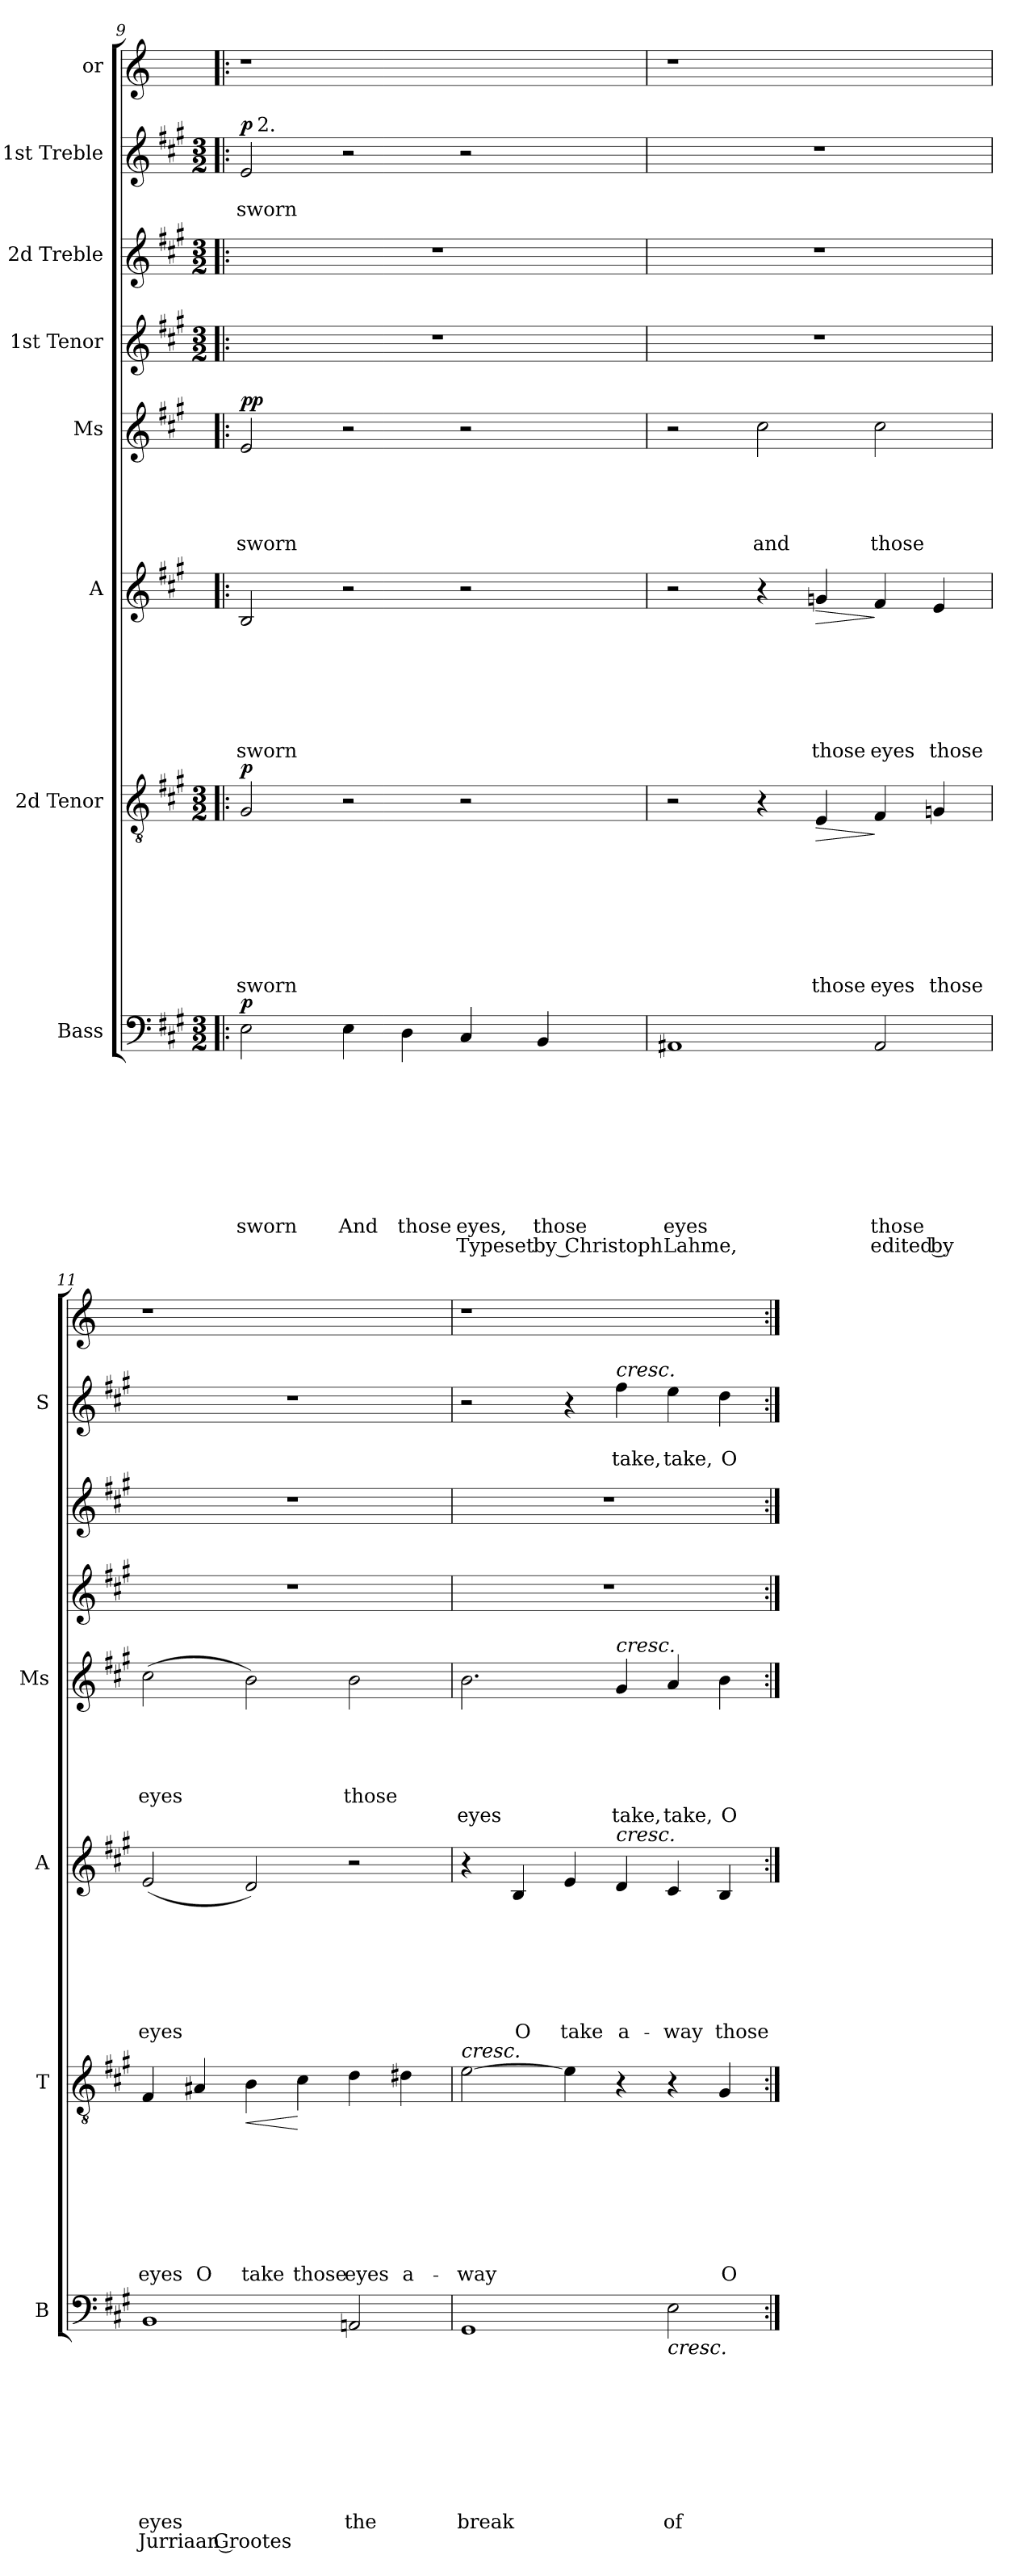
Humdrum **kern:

**kern	**text	**text	**text	**text	**text	**text	**text	**text	**text	**text	**dynam	**kern	**text	**text	**text	**text	**text	**text	**text	**text	**dynam	**kern	**text	**text	**text	**text	**text	**text	**text	**dynam	**kern	**text	**text	**text	**text	**text	**text	**dynam	**kern	**kern	**kern	**text	**text	**dynam	**kern
*part8	*part8	*part8	*part8	*part8	*part8	*part8	*part8	*part8	*part8	*part8	*part8	*part7	*part7	*part7	*part7	*part7	*part7	*part7	*part7	*part7	*part7	*part6	*part6	*part6	*part6	*part6	*part6	*part6	*part6	*part6	*part5	*part5	*part5	*part5	*part5	*part5	*part5	*part5	*part4	*part3	*part2	*part2	*part2	*part2	*part1
*staff8	*staff8	*staff8	*staff8	*staff8	*staff8	*staff8	*staff8	*staff8	*staff8	*staff8	*staff8	*staff7	*staff7	*staff7	*staff7	*staff7	*staff7	*staff7	*staff7	*staff7	*staff7	*staff6	*staff6	*staff6	*staff6	*staff6	*staff6	*staff6	*staff6	*staff6	*staff5	*staff5	*staff5	*staff5	*staff5	*staff5	*staff5	*staff5	*staff4	*staff3	*staff2	*staff2	*staff2	*staff2	*staff1
*I"Bass	*	*	*	*	*	*	*	*	*	*	*	*I"2d Tenor	*	*	*	*	*	*	*	*	*	*I"A	*	*	*	*	*	*	*	*	*I"Ms	*	*	*	*	*	*	*	*I"1st Tenor	*I"2d Treble	*I"1st Treble	*	*	*	*I"or
*I'B	*	*	*	*	*	*	*	*	*	*	*	*I'T	*	*	*	*	*	*	*	*	*	*I'A	*	*	*	*	*	*	*	*	*I'Ms	*	*	*	*	*	*	*	*	*	*I'S	*	*	*	*
!!LO:LB:g=z
*clefF4	*	*	*	*	*	*	*	*	*	*	*	*clefGv2	*	*	*	*	*	*	*	*	*	*clefG2	*	*	*	*	*	*	*	*	*clefG2	*	*	*	*	*	*	*	*clefG2	*clefG2	*clefG2	*	*	*	*clefG2
*k[f#c#g#]	*	*	*	*	*	*	*	*	*	*	*	*k[f#c#g#]	*	*	*	*	*	*	*	*	*	*k[f#c#g#]	*	*	*	*	*	*	*	*	*k[f#c#g#]	*	*	*	*	*	*	*	*k[f#c#g#]	*k[f#c#g#]	*k[f#c#g#]	*	*	*	*k[]
*A:	*	*	*	*	*	*	*	*	*	*	*	*A:	*	*	*	*	*	*	*	*	*	*A:	*	*	*	*	*	*	*	*	*A:	*	*	*	*	*	*	*	*A:	*A:	*A:	*	*	*	*C:
*M3/2	*	*	*	*	*	*	*	*	*	*	*	*M3/2	*	*	*	*	*	*	*	*	*	*	*	*	*	*	*	*	*	*	*	*	*	*	*	*	*	*	*M3/2	*M3/2	*M3/2	*	*	*	*
=9!|:	=9!|:	=9!|:	=9!|:	=9!|:	=9!|:	=9!|:	=9!|:	=9!|:	=9!|:	=9!|:	=9!|:	=9!|:	=9!|:	=9!|:	=9!|:	=9!|:	=9!|:	=9!|:	=9!|:	=9!|:	=9!|:	=9!|:	=9!|:	=9!|:	=9!|:	=9!|:	=9!|:	=9!|:	=9!|:	=9!|:	=9!|:	=9!|:	=9!|:	=9!|:	=9!|:	=9!|:	=9!|:	=9!|:	=9!|:	=9!|:	=9!|:	=9!|:	=9!|:	=9!|:	=9!|:
!	!	!	!	!	!	!	!	!	!LO:LY:b	!	!LO:DY:a	!	!	!	!	!	!	!	!	!LO:LY:b	!LO:DY:a	!	!	!	!	!	!	!	!LO:LY:b	!	!	!	!	!	!	!LO:LY:b	!	!LO:DY:a	!	!	!	!	!LO:LY:b	!	!
!	!	!	!	!	!	!	!	!	!	!	!	!	!	!	!	!	!	!	!	!	!	!	!	!	!	!	!	!	!	!	!	!	!	!	!	!	!	!LO:DY:n=1:b	!	!	!	!	!	!LO:DY:a	!
*	*	*	*	*	*	*	*	*	*	*	*	*	*	*	*	*	*	*	*	*	*	*	*	*	*	*	*	*	*	*	*	*	*	*	*	*	*	*	*	*	*^	*	*	*	*
2E\	.	.	.	.	.	.	.	.	sworn	.	p	2G#/	.	.	.	.	.	.	.	sworn	p	2B/	.	.	.	.	.	.	sworn	.	2e/	.	.	.	.	sworn	.	p p	1.r	1.r	2e/	32ryy	.	sworn	p	1r
!	!	!	!	!	!	!	!	!	!	!	!	!	!	!	!	!	!	!	!	!	!	!	!	!	!	!	!	!	!	!	!	!	!	!	!	!	!	!	!	!	!	!LO:TX:a:t=2.	!	!	!	!
.	.	.	.	.	.	.	.	.	.	.	.	.	.	.	.	.	.	.	.	.	.	.	.	.	.	.	.	.	.	.	.	.	.	.	.	.	.	.	.	.	.	1ryy	.	.	.	.
!	!	!	!	!	!	!	!	!	!LO:LY:b	!	!	!	!	!	!	!	!	!	!	!	!	!	!	!	!	!	!	!	!	!	!	!	!	!	!	!	!	!	!	!	!	!	!	!	!	!
4E\	.	.	.	.	.	.	.	.	And	.	.	2r	.	.	.	.	.	.	.	.	.	2r	.	.	.	.	.	.	.	.	2r	.	.	.	.	.	.	.	.	.	2r	.	.	.	.	.
!	!	!	!	!	!	!	!	!	!LO:LY:b	!	!	!	!	!	!	!	!	!	!	!	!	!	!	!	!	!	!	!	!	!	!	!	!	!	!	!	!	!	!	!	!	!	!	!	!	!
4D\	.	.	.	.	.	.	.	.	those	.	.	.	.	.	.	.	.	.	.	.	.	.	.	.	.	.	.	.	.	.	.	.	.	.	.	.	.	.	.	.	.	.	.	.	.	.
!	!	!	!	!	!	!	!	!	!LO:LY:b	!LO:LY:b	!	!	!	!	!	!	!	!	!	!	!	!	!	!	!	!	!	!	!	!	!	!	!	!	!	!	!	!	!	!	!	!	!	!	!	!
4C#/	.	.	.	.	.	.	.	.	eyes,	Typeset	.	2r	.	.	.	.	.	.	.	.	.	2r	.	.	.	.	.	.	.	.	2r	.	.	.	.	.	.	.	.	.	2r	.	.	.	.	2ryy
.	.	.	.	.	.	.	.	.	.	.	.	.	.	.	.	.	.	.	.	.	.	.	.	.	.	.	.	.	.	.	.	.	.	.	.	.	.	.	.	.	.	4...ryy	.	.	.	.
!	!	!	!	!	!	!	!	!	!LO:LY:b	!LO:LY:b	!	!	!	!	!	!	!	!	!	!	!	!	!	!	!	!	!	!	!	!	!	!	!	!	!	!	!	!	!	!	!	!	!	!	!	!
4BB/	.	.	.	.	.	.	.	.	those	by Christoph	.	.	.	.	.	.	.	.	.	.	.	.	.	.	.	.	.	.	.	.	.	.	.	.	.	.	.	.	.	.	.	.	.	.	.	.
=10	=10	=10	=10	=10	=10	=10	=10	=10	=10	=10	=10	=10	=10	=10	=10	=10	=10	=10	=10	=10	=10	=10	=10	=10	=10	=10	=10	=10	=10	=10	=10	=10	=10	=10	=10	=10	=10	=10	=10	=10	=10	=10	=10	=10	=10	=10
!	!	!	!	!	!	!	!	!	!LO:LY:b	!LO:LY:b	!	!	!	!	!	!	!	!	!	!	!	!	!	!	!	!	!	!	!	!	!	!	!	!	!	!	!	!	!	!	!LO:N:vis=1	!	!	!	!	!
*	*	*	*	*	*	*	*	*	*	*	*	*	*	*	*	*	*	*	*	*	*	*	*	*	*	*	*	*	*	*	*	*	*	*	*	*	*	*	*	*	*v	*v	*	*	*	*
1AA#X	.	.	.	.	.	.	.	.	eyes	Lahme,	.	2r	.	.	.	.	.	.	.	.	.	2r	.	.	.	.	.	.	.	.	2r	.	.	.	.	.	.	.	1.r	1.r	1.r	.	.	.	1r
!	!	!	!	!	!	!	!	!	!	!	!	!	!	!	!	!	!	!	!	!	!	!	!	!	!	!	!	!	!	!	!	!	!	!	!	!LO:LY:b	!	!	!	!	!	!	!	!	!
.	.	.	.	.	.	.	.	.	.	.	.	4r	.	.	.	.	.	.	.	.	.	4r	.	.	.	.	.	.	.	.	2cc#\	.	.	.	.	and	.	.	.	.	.	.	.	.	.
!	!	!	!	!	!	!	!	!	!	!	!	!	!	!	!	!	!	!	!	!LO:LY:b	!LO:HP:b	!	!	!	!	!	!	!	!LO:LY:b	!LO:HP:b	!	!	!	!	!	!	!	!	!	!	!	!	!	!	!
.	.	.	.	.	.	.	.	.	.	.	.	4E/	.	.	.	.	.	.	.	those	>	4gn/	.	.	.	.	.	.	those	>	.	.	.	.	.	.	.	.	.	.	.	.	.	.	.
!	!	!	!	!	!	!	!	!	!LO:LY:b	!LO:LY:b	!	!	!	!	!	!	!	!	!	!LO:LY:b	!	!	!	!	!	!	!	!	!LO:LY:b	!	!	!	!	!	!	!LO:LY:b	!	!	!	!	!	!	!	!	!
2AA#/	.	.	.	.	.	.	.	.	those	edited by	.	4F#/	.	.	.	.	.	.	.	eyes	]	4f#/	.	.	.	.	.	.	eyes	]	2cc#\	.	.	.	.	those	.	.	.	.	.	.	.	.	2ryy
!	!	!	!	!	!	!	!	!	!	!	!	!	!	!	!	!	!	!	!	!LO:LY:b	!	!	!	!	!	!	!	!	!LO:LY:b	!	!	!	!	!	!	!	!	!	!	!	!	!	!	!	!
.	.	.	.	.	.	.	.	.	.	.	.	4Gn/	.	.	.	.	.	.	.	those	.	4e/	.	.	.	.	.	.	those	.	.	.	.	.	.	.	.	.	.	.	.	.	.	.	.
=11	=11	=11	=11	=11	=11	=11	=11	=11	=11	=11	=11	=11	=11	=11	=11	=11	=11	=11	=11	=11	=11	=11	=11	=11	=11	=11	=11	=11	=11	=11	=11	=11	=11	=11	=11	=11	=11	=11	=11	=11	=11	=11	=11	=11	=11
!	!	!	!	!	!	!	!	!	!LO:LY:b	!LO:LY:b	!	!	!	!	!	!	!	!	!	!LO:LY:b	!	!	!	!	!	!	!	!	!LO:LY:b	!	!	!	!	!	!	!LO:LY:b	!	!	!	!	!LO:N:vis=1	!	!	!	!
1BB	.	.	.	.	.	.	.	.	eyes	Jurriaan Grootes	.	4F#/	.	.	.	.	.	.	.	eyes	.	(2e/	.	.	.	.	.	.	eyes	.	(>2cc#\	.	.	.	.	eyes	.	.	1.r	1.r	1.r	.	.	.	1r
!	!	!	!	!	!	!	!	!	!	!	!	!	!	!	!	!	!	!	!	!LO:LY:b	!	!	!	!	!	!	!	!	!	!	!	!	!	!	!	!	!	!	!	!	!	!	!	!	!
.	.	.	.	.	.	.	.	.	.	.	.	4A#X/	.	.	.	.	.	.	.	O	.	.	.	.	.	.	.	.	.	.	.	.	.	.	.	.	.	.	.	.	.	.	.	.	.
!	!	!	!	!	!	!	!	!	!	!	!	!	!	!	!	!	!	!	!	!LO:LY:b	!LO:HP:b	!	!	!	!	!	!	!	!	!	!	!	!	!	!	!	!	!	!	!	!	!	!	!	!
.	.	.	.	.	.	.	.	.	.	.	.	4B\	.	.	.	.	.	.	.	take	<	2d/)	.	.	.	.	.	.	.	.	2b\)	.	.	.	.	.	.	.	.	.	.	.	.	.	.
!	!	!	!	!	!	!	!	!	!	!	!	!	!	!	!	!	!	!	!	!LO:LY:b	!	!	!	!	!	!	!	!	!	!	!	!	!	!	!	!	!	!	!	!	!	!	!	!	!
.	.	.	.	.	.	.	.	.	.	.	.	4c#\	.	.	.	.	.	.	.	those	[	.	.	.	.	.	.	.	.	.	.	.	.	.	.	.	.	.	.	.	.	.	.	.	.
!	!	!	!	!	!	!	!	!	!LO:LY:b	!	!	!	!	!	!	!	!	!	!	!LO:LY:b	!	!	!	!	!	!	!	!	!	!	!	!	!	!	!	!LO:LY:b	!	!	!	!	!	!	!	!	!
2AAn/	.	.	.	.	.	.	.	.	the	.	.	4d\	.	.	.	.	.	.	.	eyes	.	2r	.	.	.	.	.	.	.	.	2b\	.	.	.	.	those	.	.	.	.	.	.	.	.	2ryy
!	!	!	!	!	!	!	!	!	!	!	!	!	!	!	!	!	!	!	!	!LO:LY:b	!	!	!	!	!	!	!	!	!	!	!	!	!	!	!	!	!	!	!	!	!	!	!	!	!
.	.	.	.	.	.	.	.	.	.	.	.	4d#X\	.	.	.	.	.	.	.	a-	.	.	.	.	.	.	.	.	.	.	.	.	.	.	.	.	.	.	.	.	.	.	.	.	.
=12	=12	=12	=12	=12	=12	=12	=12	=12	=12	=12	=12	=12	=12	=12	=12	=12	=12	=12	=12	=12	=12	=12	=12	=12	=12	=12	=12	=12	=12	=12	=12	=12	=12	=12	=12	=12	=12	=12	=12	=12	=12	=12	=12	=12	=12
!	!	!	!	!	!	!	!	!	!	!	!	!LO:TX:a:i:t=cresc.	!	!	!	!	!	!	!	!	!	!	!	!	!	!	!	!	!	!	!	!	!	!	!	!	!	!	!	!	!	!	!	!	!
!	!	!	!	!	!	!	!	!	!LO:LY:b	!	!	!	!	!	!	!	!	!	!	!LO:LY:b	!	!	!	!	!	!	!	!	!	!	!	!	!	!	!	!	!LO:LY:b	!	!	!	!	!	!	!	!
1GG#	.	.	.	.	.	.	.	.	break	.	.	[>2e\	.	.	.	.	.	.	.	-way	.	4r	.	.	.	.	.	.	.	.	2.b\	.	.	.	.	.	eyes	.	1.r	1.r	2r	.	.	.	1r
!	!	!	!	!	!	!	!	!	!	!	!	!	!	!	!	!	!	!	!	!	!	!	!	!	!	!	!	!	!LO:LY:b	!	!	!	!	!	!	!	!	!	!	!	!	!	!	!	!
.	.	.	.	.	.	.	.	.	.	.	.	.	.	.	.	.	.	.	.	.	.	4B/	.	.	.	.	.	.	O	.	.	.	.	.	.	.	.	.	.	.	.	.	.	.	.
!	!	!	!	!	!	!	!	!	!	!	!	!	!	!	!	!	!	!	!	!	!	!	!	!	!	!	!	!	!LO:LY:b	!	!	!	!	!	!	!	!	!	!	!	!	!	!	!	!
.	.	.	.	.	.	.	.	.	.	.	.	4e\]	.	.	.	.	.	.	.	.	.	4e/	.	.	.	.	.	.	take	.	.	.	.	.	.	.	.	.	.	.	4r	.	.	.	.
!	!	!	!	!	!	!	!	!	!	!	!	!	!	!	!	!	!	!	!	!	!	!	!	!	!	!	!	!	!	!	!	!	!	!	!	!	!	!	!	!	!LO:TX:a:i:t=cresc.	!	!	!	!
!	!	!	!	!	!	!	!	!	!	!	!	!	!	!	!	!	!	!	!	!	!	!	!	!	!	!	!	!	!	!	!LO:TX:a:i:t=cresc.	!	!	!	!	!	!	!	!	!	!	!	!	!	!
!	!	!	!	!	!	!	!	!	!	!	!	!	!	!	!	!	!	!	!	!	!	!LO:TX:a:i:t=cresc.	!	!	!	!	!	!	!	!	!	!	!	!	!	!	!	!	!	!	!	!	!	!	!
!	!	!	!	!	!	!	!	!	!	!	!	!	!	!	!	!	!	!	!	!	!	!	!	!	!	!	!	!	!LO:LY:b	!	!	!	!	!	!	!	!LO:LY:b	!	!	!	!	!	!LO:LY:b	!	!
.	.	.	.	.	.	.	.	.	.	.	.	4r	.	.	.	.	.	.	.	.	.	4d/	.	.	.	.	.	.	a-	.	4g#/	.	.	.	.	.	take,	.	.	.	4ff#\	.	take,	.	.
!LO:TX:b:i:t=cresc.	!	!	!	!	!	!	!	!	!	!	!	!	!	!	!	!	!	!	!	!	!	!	!	!	!	!	!	!	!	!	!	!	!	!	!	!	!	!	!	!	!	!	!	!	!
!	!	!	!	!	!	!	!	!	!LO:LY:b	!	!	!	!	!	!	!	!	!	!	!	!	!	!	!	!	!	!	!	!LO:LY:b	!	!	!	!	!	!	!	!LO:LY:b	!	!	!	!	!	!LO:LY:b	!	!
2E\	.	.	.	.	.	.	.	.	of	.	.	4r	.	.	.	.	.	.	.	.	.	4c#/	.	.	.	.	.	.	-way	.	4a/	.	.	.	.	.	take,	.	.	.	4ee\	.	take,	.	2ryy
!	!	!	!	!	!	!	!	!	!	!	!	!	!	!	!	!	!	!	!	!LO:LY:b	!	!	!	!	!	!	!	!	!LO:LY:b	!	!	!	!	!	!	!	!LO:LY:b	!	!	!	!	!	!LO:LY:b	!	!
.	.	.	.	.	.	.	.	.	.	.	.	4G#/	.	.	.	.	.	.	.	O	.	4B/	.	.	.	.	.	.	those	.	4b\	.	.	.	.	.	O	.	.	.	4dd\	.	O	.	.
=:|!	=:|!	=:|!	=:|!	=:|!	=:|!	=:|!	=:|!	=:|!	=:|!	=:|!	=:|!	=:|!	=:|!	=:|!	=:|!	=:|!	=:|!	=:|!	=:|!	=:|!	=:|!	=:|!	=:|!	=:|!	=:|!	=:|!	=:|!	=:|!	=:|!	=:|!	=:|!	=:|!	=:|!	=:|!	=:|!	=:|!	=:|!	=:|!	=:|!	=:|!	=:|!	=:|!	=:|!	=:|!	=:|!
*-	*-	*-	*-	*-	*-	*-	*-	*-	*-	*-	*-	*-	*-	*-	*-	*-	*-	*-	*-	*-	*-	*-	*-	*-	*-	*-	*-	*-	*-	*-	*-	*-	*-	*-	*-	*-	*-	*-	*-	*-	*-	*-	*-	*-	*-
